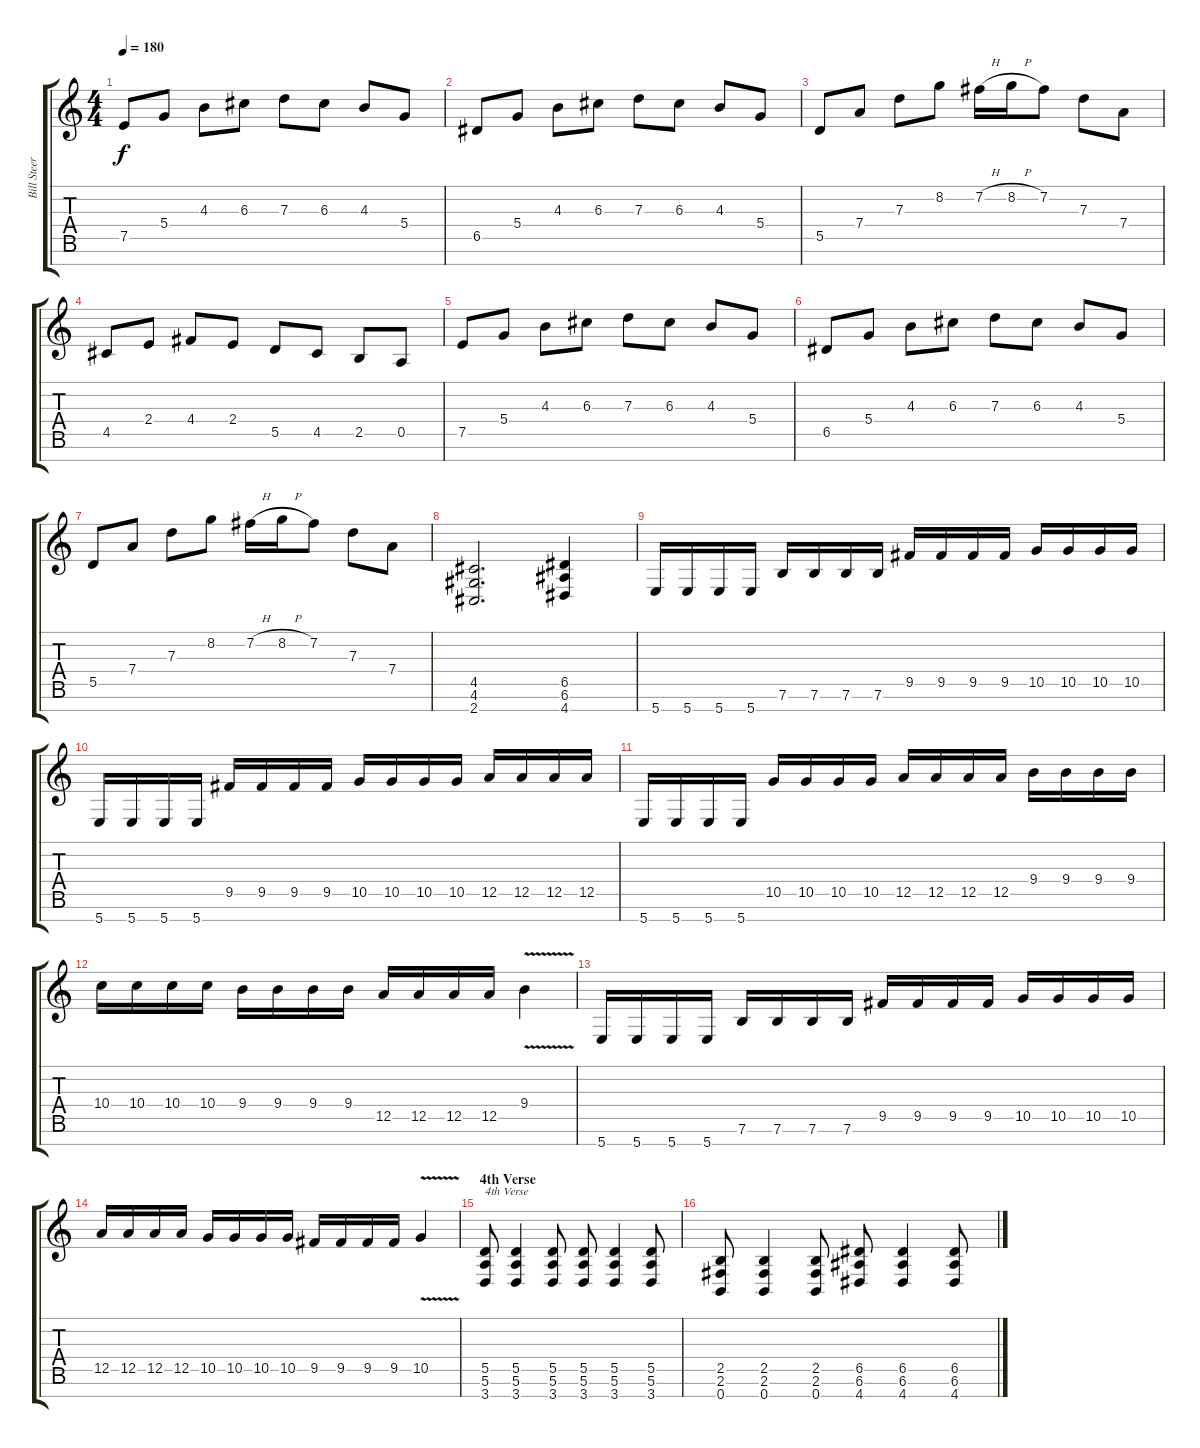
\track ("Bill Steer" "Bill Steer") {instrument distortionguitar}
\staff {score tabs}
\tuning (E4 B3 G3 D3 A2 E2 B1) {hide}
\ts (4 4)
\tempo 180
\clef g2
\ks c
7.5.8{dy f} 5.4.8 4.3.8 6.3.8 7.3.8 6.3.8 4.3.8 5.4.8 |
6.5.8 5.4.8 4.3.8 6.3.8 7.3.8 6.3.8 4.3.8 5.4.8 |
5.5.8 7.4.8 7.3.8 8.2.8 7.2{h}.16 8.2{h}.16 7.2.8 7.3.8 7.4.8 |
4.5.8 2.4.8 4.4.8 2.4.8 5.5.8 4.5.8 2.5.8 0.5.8 |
7.5.8 5.4.8 4.3.8 6.3.8 7.3.8 6.3.8 4.3.8 5.4.8 |
6.5.8 5.4.8 4.3.8 6.3.8 7.3.8 6.3.8 4.3.8 5.4.8 |
5.5.8 7.4.8 7.3.8 8.2.8 7.2{h}.16 8.2{h}.16 7.2.8 7.3.8 7.4.8 |
(4.5 4.6 2.7).2{d} (6.5 6.6 4.7).4 |
5.7.16 5.7.16 5.7.16 5.7.16 7.6.16 7.6.16 7.6.16 7.6.16 9.5.16 9.5.16 9.5.16 9.5.16 10.5.16 10.5.16 10.5.16 10.5.16 |
5.7.16 5.7.16 5.7.16 5.7.16 9.5.16 9.5.16 9.5.16 9.5.16 10.5.16 10.5.16 10.5.16 10.5.16 12.5.16 12.5.16 12.5.16 12.5.16 |
5.7.16 5.7.16 5.7.16 5.7.16 10.5.16 10.5.16 10.5.16 10.5.16 12.5.16 12.5.16 12.5.16 12.5.16 9.4.16 9.4.16 9.4.16 9.4.16 |
10.4.16 10.4.16 10.4.16 10.4.16 9.4.16 9.4.16 9.4.16 9.4.16 12.5.16 12.5.16 12.5.16 12.5.16 9.4{v}.4 |
5.7.16 5.7.16 5.7.16 5.7.16 7.6.16 7.6.16 7.6.16 7.6.16 9.5.16 9.5.16 9.5.16 9.5.16 10.5.16 10.5.16 10.5.16 10.5.16 |
12.5.16 12.5.16 12.5.16 12.5.16 10.5.16 10.5.16 10.5.16 10.5.16 9.5.16 9.5.16 9.5.16 9.5.16 10.5{v}.4 |
\section ("" "4th Verse")
(5.5 5.6 3.7).8{txt "4th Verse"} (5.5 5.6 3.7).4 (5.5 5.6 3.7).8 (5.5 5.6 3.7).8 (5.5 5.6 3.7).4 (5.5 5.6 3.7).8 |
(2.5 2.6 0.7).8 (2.5 2.6 0.7).4 (2.5 2.6 0.7).8 (6.5 6.6 4.7).8 (6.5 6.6 4.7).4 (6.5 6.6 4.7).8
